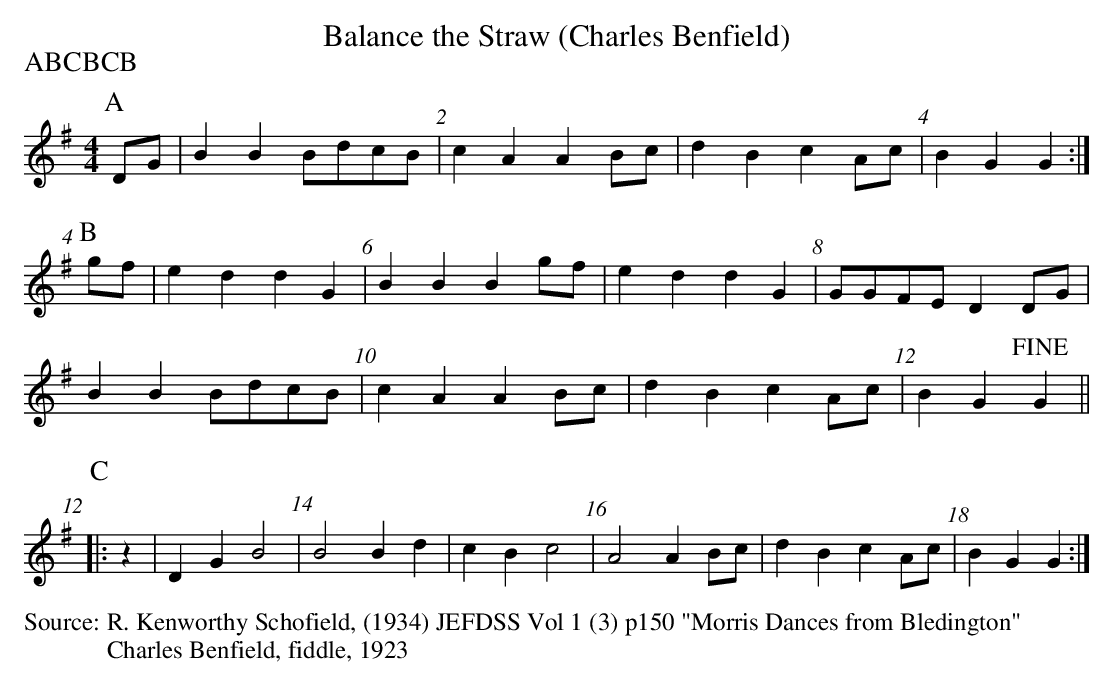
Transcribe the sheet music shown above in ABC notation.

X:1
T:Balance the Straw (Charles Benfield)
U:N=!fine!
M:4/4
L:1/8
P:ABCBCB
K:G
[P:A]DG| B2B2 BdcB| c2A2 A2Bc| d2B2 c2Ac| B2G2 G2:|]
[P:B]gf| e2d2 d2G2| B2B2 B2gf| e2d2 d2G2| GGFE D2DG |
B2B2 BdcB| c2A2 A2Bc| d2B2 c2Ac| B2G2NG2||
L:1/4
[P:C]|:z|DG B2| B2Bd| cBc2| A2AB/c/| dB cA/c/| BGG:|]
